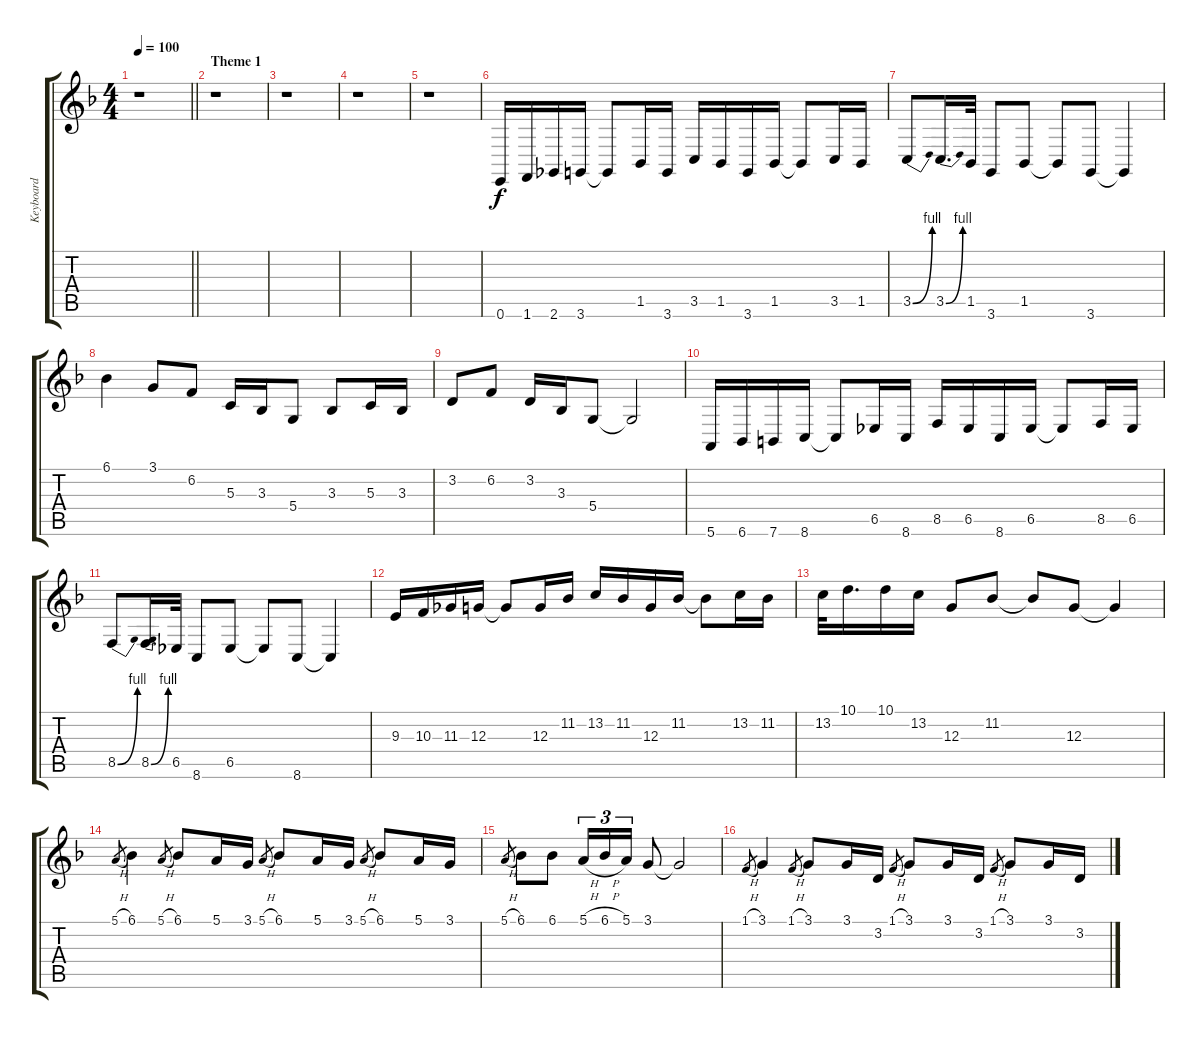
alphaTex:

\track ("Keyboard" "Keyboard") {instrument lead2sawtooth}
\staff {score tabs}
\tuning (E4 B3 G3 D3 A2 E2) {hide}
\ts (4 4)
\tempo 100
\clef g2
\barLineRight lightlight
\ks f
r.1{dy f instrument lead2sawtooth} |
\section ("" "Theme 1")
r.1 |
r.1 |
r.1 |
r.1 |
0.6.16 1.6.16 2.6.16 3.6.16 3.6{t}.8 1.5.16 3.6.16 3.5.16 1.5.16 3.6.16 1.5.16 1.5{t}.8 3.5.16 1.5.16 |
3.5{be (bend 0 0 60 4)}.8 3.5{be (bend 0 0 60 4)}.16{d} 1.5.32 3.6.8 1.5.8 1.5{t}.8 3.6.8 3.6{t}.4 |
6.1.4 3.1.8 6.2.8 5.3.16 3.3.16 5.4.8 3.3.8 5.3.16 3.3.16 |
3.2.8 6.2.8 3.2.16 3.3.16 5.4.8 5.4{t}.2 |
5.6.16 6.6.16 7.6.16 8.6.16 8.6{t}.8 6.5.16 8.6.16 8.5.16 6.5.16 8.6.16 6.5.16 6.5{t}.8 8.5.16 6.5.16 |
8.5{be (bend 0 0 60 4)}.8 8.5{be (bend 0 0 60 4)}.16{d} 6.5.32 8.6.8 6.5.8 6.5{t}.8 8.6.8 8.6{t}.4 |
9.3.16 10.3.16 11.3.16 12.3.16 12.3{t}.8 12.3.16 11.2.16 13.2.16 11.2.16 12.3.16 11.2.16 11.2{t}.8 13.2.16 11.2.16 |
13.2.32 10.1.16{d} 10.1.16 13.2.16 12.3.8 11.2.8 11.2{t}.8 12.3.8 12.3{t}.4 |
5.1{h}.8{gr} 6.1.4 5.1{h}.8{gr} 6.1.8 5.1.16 3.1.16 5.1{h}.8{gr} 6.1.8 5.1.16 3.1.16 5.1{h}.8{gr} 6.1.8 5.1.16 3.1.16 |
5.1{h}.8{gr} 6.1.8 6.1.8 5.1{h}.16{tu (3 2)} 6.1{h}.16{tu (3 2)} 5.1.16{tu (3 2)} 3.1.8 3.1{t}.2 |
1.1{h}.8{gr} 3.1.4 1.1{h}.8{gr} 3.1.8 3.1.16 3.2.16 1.1{h}.8{gr} 3.1.8 3.1.16 3.2.16 1.1{h}.8{gr} 3.1.8 3.1.16 3.2.16
